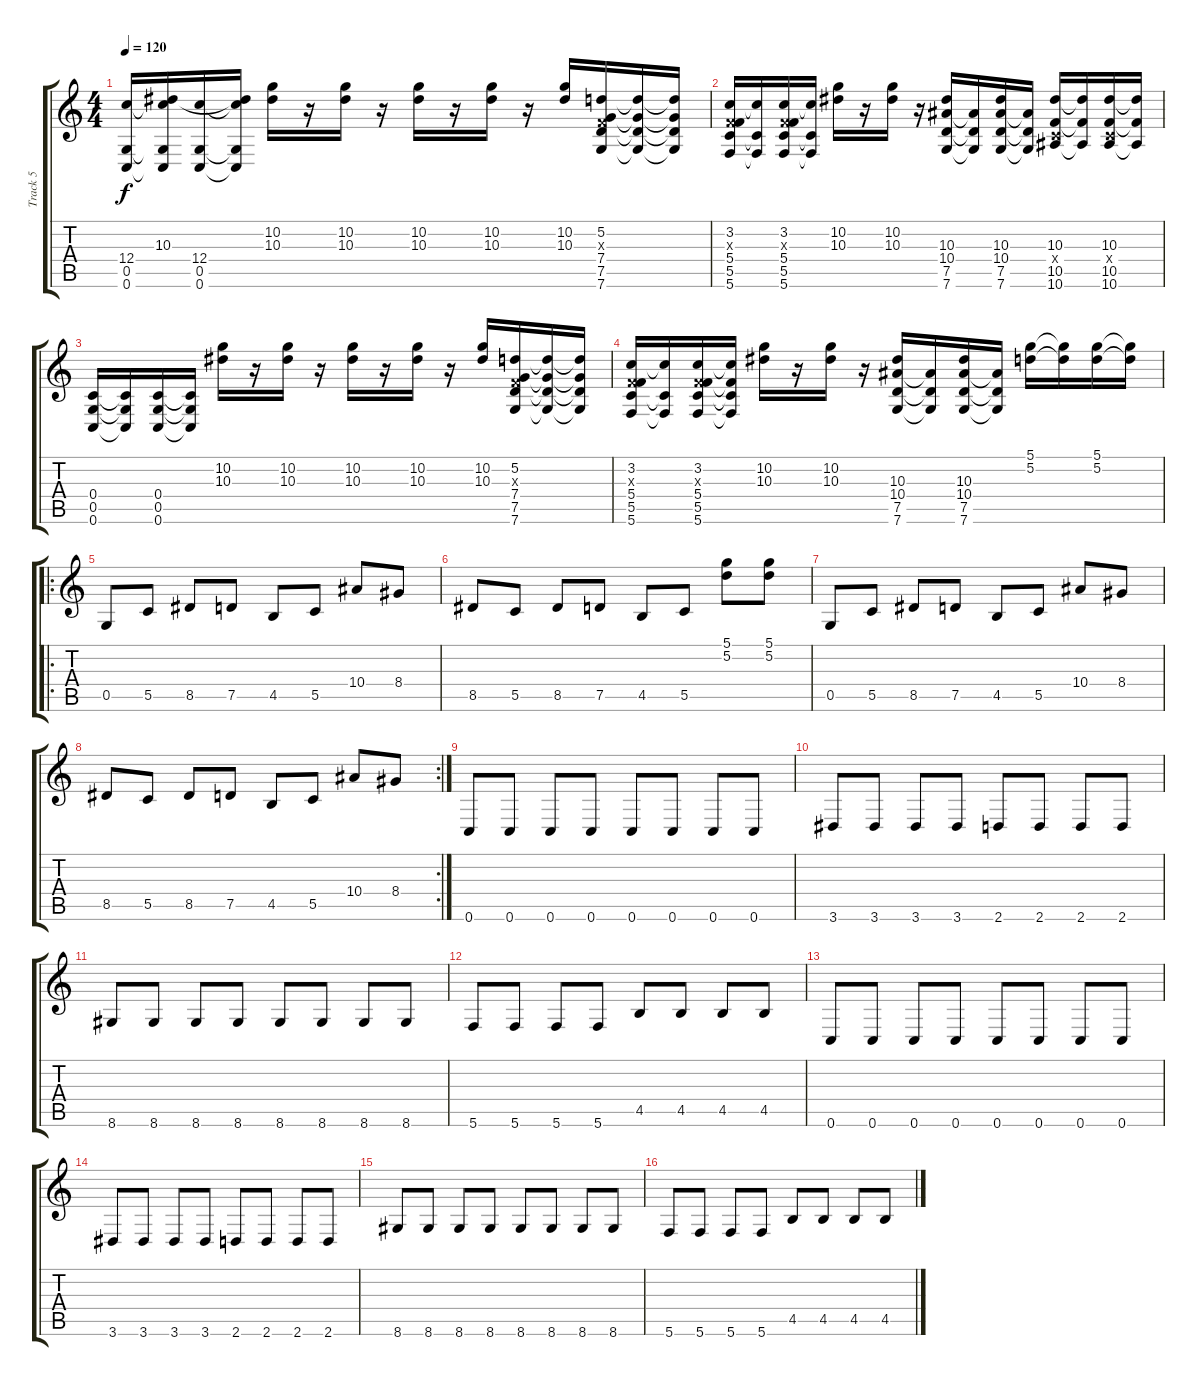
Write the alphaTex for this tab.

\track ("Track 5" "Track 5") {instrument distortionguitar}
\staff {score tabs}
\tuning (D4 A3 F3 C3 G2 C2) {hide}
\ts (4 4)
\tempo 120
\clef g2
\ks c
(12.4 0.5 0.6).16{dy f} (10.3{t} 12.4{t} 0.5{t} 0.6{t}).16 (12.4 0.5 0.6).16 (10.3{t} 12.4{t} 0.5{t} 0.6{t}).16 (10.2 10.3).16 r.16 (10.2 10.3).16 r.16 (10.2 10.3).16 r.16 (10.2 10.3).16 r.16 (10.2 10.3).16 (5.2 0.3{x} 7.4 7.5 7.6).16 (5.2{t} 7.4{t} 7.5{t} 7.6{t}).16 (5.2{t} 7.4{t} 7.5{t} 7.6{t}).16 |
(3.2 0.3{x} 5.4 5.5 5.6).16 (3.2{t} 5.5{t} 5.6{t}).16 (3.2 0.3{x} 5.4 5.5 5.6).16 (3.2{t} 5.5{t} 5.6{t}).16 (10.2 10.3).16 r.16 (10.2 10.3).16 r.16 (10.3 10.4 7.5 7.6).16 (10.4{t} 7.5{t} 7.6{t}).16 (10.3 10.4 7.5 7.6).16 (10.4{t} 7.5{t} 7.6{t}).16 (10.3 0.4{x} 10.5 10.6).16 (10.3{t} 10.5{t} 10.6{t}).16 (10.3 0.4{x} 10.5 10.6).16 (10.3{t} 10.5{t} 10.6{t}).16 |
(0.4 0.5 0.6).16 (0.4{t} 0.5{t} 0.6{t}).16 (0.4 0.5 0.6).16 (0.4{t} 0.5{t} 0.6{t}).16 (10.2 10.3).16 r.16 (10.2 10.3).16 r.16 (10.2 10.3).16 r.16 (10.2 10.3).16 r.16 (10.2 10.3).16 (5.2 0.3{x} 7.4 7.5 7.6).16 (5.2{t} 7.4{t} 7.5{t} 7.6{t}).16 (5.2{t} 7.4{t} 7.5{t} 7.6{t}).16 |
(3.2 0.3{x} 5.4 5.5 5.6).16 (3.2{t} 5.5{t} 5.6{t}).16 (3.2 0.3{x} 5.4 5.5 5.6).16 (3.2{t} 5.4{t} 5.5{t} 5.6{t}).16 (10.2 10.3).16 r.16 (10.2 10.3).16 r.16 (10.3 10.4 7.5 7.6).16 (10.4{t} 7.5{t} 7.6{t}).16 (10.3 10.4 7.5 7.6).16 (10.4{t} 7.5{t} 7.6{t}).16 (5.1 5.2).16 (5.1{t} 5.2{t}).16 (5.1 5.2).16 (5.1{t} 5.2{t}).16 |
\ro
0.5.8 5.5.8 8.5.8 7.5.8 4.5.8 5.5.8 10.4.8 8.4.8 |
8.5.8 5.5.8 8.5.8 7.5.8 4.5.8 5.5.8 (5.1 5.2).8 (5.1 5.2).8 |
0.5.8 5.5.8 8.5.8 7.5.8 4.5.8 5.5.8 10.4.8 8.4.8 |
\rc 2
8.5.8 5.5.8 8.5.8 7.5.8 4.5.8 5.5.8 10.4.8 8.4.8 |
0.6.8 0.6.8 0.6.8 0.6.8 0.6.8 0.6.8 0.6.8 0.6.8 |
3.6.8 3.6.8 3.6.8 3.6.8 2.6.8 2.6.8 2.6.8 2.6.8 |
8.6.8 8.6.8 8.6.8 8.6.8 8.6.8 8.6.8 8.6.8 8.6.8 |
5.6.8 5.6.8 5.6.8 5.6.8 4.5.8 4.5.8 4.5.8 4.5.8 |
0.6.8 0.6.8 0.6.8 0.6.8 0.6.8 0.6.8 0.6.8 0.6.8 |
3.6.8 3.6.8 3.6.8 3.6.8 2.6.8 2.6.8 2.6.8 2.6.8 |
8.6.8 8.6.8 8.6.8 8.6.8 8.6.8 8.6.8 8.6.8 8.6.8 |
5.6.8 5.6.8 5.6.8 5.6.8 4.5.8 4.5.8 4.5.8 4.5.8
